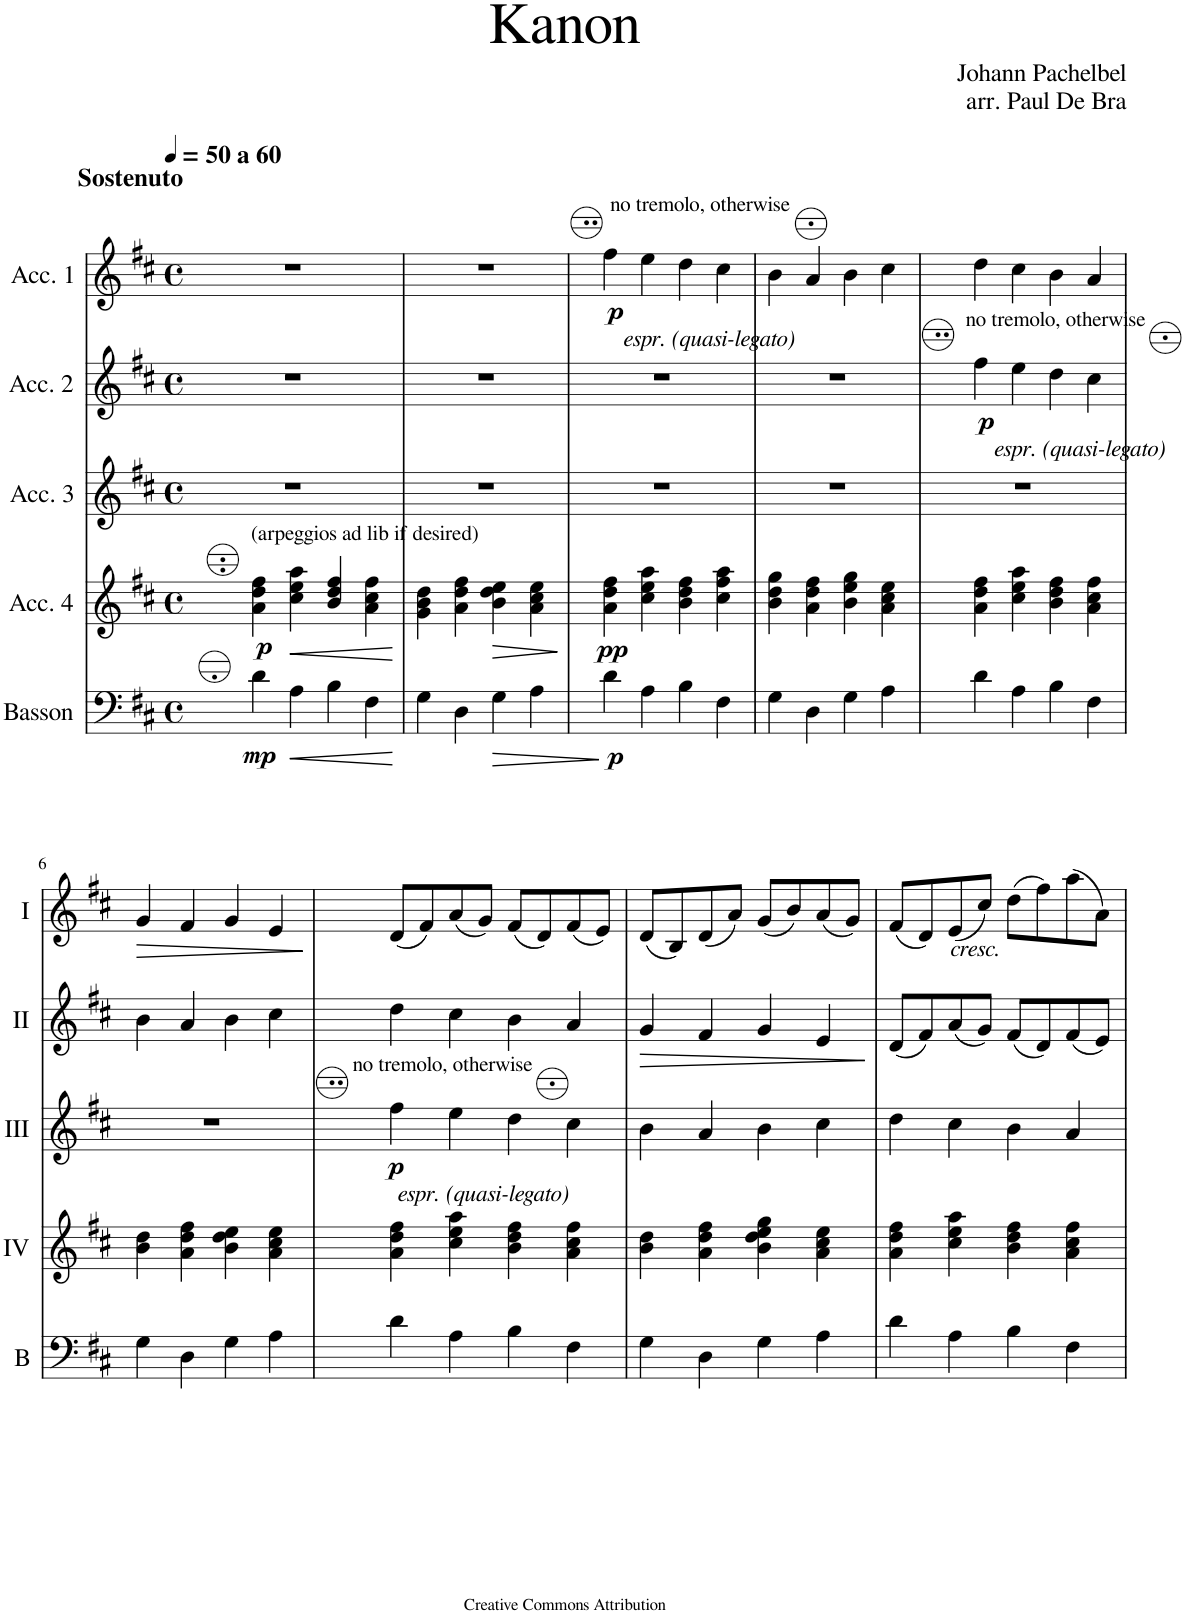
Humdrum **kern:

**kern	**dynam	**kern	**dynam	**kern	**dynam	**kern	**dynam	**kern	**dynam
*part5	*part5	*part4	*part4	*part3	*part3	*part2	*part2	*part1	*part1
*staff5	*staff5	*staff4	*staff4	*staff3	*staff3	*staff2	*staff2	*staff1	*staff1
*I"Basson	*	*I"Acc. 4	*	*I"Acc. 3	*	*I"Acc. 2	*	*I"Acc. 1	*
*I'B	*	*	*	*	*	*	*	*	*
*clefF4	*	*clefG2	*	*clefG2	*	*clefG2	*	*clefG2	*
*Trd7c12	*	*Trd7c12	*	*	*	*	*	*	*
*k[f#c#]	*	*k[f#c#]	*	*k[f#c#]	*	*k[f#c#]	*	*k[f#c#]	*
*M4/4	*	*M4/4	*	*M4/4	*	*M4/4	*	*M4/4	*
*met(c)	*	*met(c)	*	*met(c)	*	*met(c)	*	*met(c)	*
*MM50	*	*MM50	*	*MM50	*	*MM50	*	*MM50	*
=1	=1	=1	=1	=1	=1	=1	=1	=1	=1
!	!	!	!	!	!	!	!	!LO:TX:a:B:t=Sostenuto	!
!	!	!	!	!	!	!	!	!LO:TX:a:B:t=a 60	!
!	!	!LO:TX:a:t=(arpeggios ad lib if desired)	!	!	!	!	!	!	!
!	!LO:DY:b	!	!LO:DY:b	!	!	!	!	!	!
4d\	mp	4a\ 4dd\ 4ff#\	p	1r	.	1r	.	1r	.
!	!LO:HP:b	!	!LO:HP:b	!	!	!	!	!	!
4A\	<	4cc#\ 4ee\ 4aa\	<	.	.	.	.	.	.
4B\	.	4b/ 4dd/ 4ff#/	.	.	.	.	.	.	.
4F#\	.	4a\ 4cc#\ 4ff#\	.	.	.	.	.	.	.
.	[	.	[	.	.	.	.	.	.
=2	=2	=2	=2	=2	=2	=2	=2	=2	=2
4G\	.	4g\ 4b\ 4dd\	.	1r	.	1r	.	1r	.
4D\	.	4a\ 4dd\ 4ff#\	.	.	.	.	.	.	.
!	!LO:HP:b	!	!LO:HP:b	!	!	!	!	!	!
4G\	>	4b\ 4dd\ 4ee\	>	.	.	.	.	.	.
4A\	.	4a\ 4cc#\ 4ee\	.	.	.	.	.	.	.
.	]	.	]	.	.	.	.	.	.
=3	=3	=3	=3	=3	=3	=3	=3	=3	=3
!	!	!	!	!	!	!	!	!LO:TX:b:i:t=espr. (quasi-legato)	!
!	!	!	!	!	!	!	!	!LO:TX:a:t=no tremolo, otherwise	!
!	!LO:DY:b	!	!LO:DY:b	!	!	!	!	!	!LO:DY:b
4d\	p	4a\ 4dd\ 4ff#\	pp	1r	.	1r	.	4ff#\	p
4A\	.	4cc#\ 4ee\ 4aa\	.	.	.	.	.	4ee\	.
4B\	.	4b\ 4dd\ 4ff#\	.	.	.	.	.	4dd\	.
4F#\	.	4cc#\ 4ff#\ 4aa\	.	.	.	.	.	4cc#\	.
=4	=4	=4	=4	=4	=4	=4	=4	=4	=4
4G\	.	4b\ 4dd\ 4gg\	.	1r	.	1r	.	4b\	.
4D\	.	4a\ 4dd\ 4ff#\	.	.	.	.	.	4a/	.
4G\	.	4b\ 4ee\ 4gg\	.	.	.	.	.	4b\	.
4A\	.	4a\ 4cc#\ 4ee\	.	.	.	.	.	4cc#\	.
=5	=5	=5	=5	=5	=5	=5	=5	=5	=5
!	!	!	!	!	!	!LO:TX:b:i:t=espr. (quasi-legato)	!	!	!
!	!	!	!	!	!	!LO:TX:a:t=no tremolo, otherwise	!	!	!
!	!	!	!	!	!	!	!LO:DY:b	!	!
4d\	.	4a\ 4dd\ 4ff#\	.	1r	.	4ff#\	p	4dd\	.
4A\	.	4cc#\ 4ee\ 4aa\	.	.	.	4ee\	.	4cc#\	.
4B\	.	4b\ 4dd\ 4ff#\	.	.	.	4dd\	.	4b\	.
4F#\	.	4a\ 4cc#\ 4ff#\	.	.	.	4cc#\	.	4a/	.
!!LO:LB:g=z
=6	=6	=6	=6	=6	=6	=6	=6	=6	=6
!	!	!	!	!	!	!	!	!	!LO:HP:b
4G\	.	4b\ 4dd\	.	1r	.	4b\	.	4g/	>
4D\	.	4a\ 4dd\ 4ff#\	.	.	.	4a/	.	4f#/	.
4G\	.	4b\ 4dd\ 4ee\	.	.	.	4b\	.	4g/	.
4A\	.	4a\ 4cc#\ 4ee\	.	.	.	4cc#\	.	4e/	.
.	.	.	.	.	.	.	.	.	]
=7	=7	=7	=7	=7	=7	=7	=7	=7	=7
!	!	!	!	!LO:TX:b:i:t=espr. (quasi-legato)	!	!	!	!	!
!	!	!	!	!LO:TX:a:t=no tremolo, otherwise	!	!	!	!	!
!	!	!	!	!	!LO:DY:b	!	!	!	!
4d\	.	4a\ 4dd\ 4ff#\	.	4ff#\	p	4dd\	.	(8d/L	.
.	.	.	.	.	.	.	.	8f#/)	.
4A\	.	4cc#\ 4ee\ 4aa\	.	4ee\	.	4cc#\	.	(8a/	.
.	.	.	.	.	.	.	.	8g/J)	.
4B\	.	4b\ 4dd\ 4ff#\	.	4dd\	.	4b\	.	(8f#/L	.
.	.	.	.	.	.	.	.	8d/)	.
4F#\	.	4a\ 4cc#\ 4ff#\	.	4cc#\	.	4a/	.	(8f#/	.
.	.	.	.	.	.	.	.	8e/J)	.
=8	=8	=8	=8	=8	=8	=8	=8	=8	=8
!	!	!	!	!	!	!	!LO:HP:b	!	!
4G\	.	4b\ 4dd\	.	4b\	.	4g/	>	(8d/L	.
.	.	.	.	.	.	.	.	8B/)	.
4D\	.	4a\ 4dd\ 4ff#\	.	4a/	.	4f#/	.	(8d/	.
.	.	.	.	.	.	.	.	8a/J)	.
4G\	.	4b\ 4dd\ 4ee\ 4gg\	.	4b\	.	4g/	.	(8g/L	.
.	.	.	.	.	.	.	.	8b/)	.
4A\	.	4a\ 4cc#\ 4ee\	.	4cc#\	.	4e/	.	(8a/	.
.	.	.	.	.	.	.	.	8g/J)	.
.	.	.	.	.	.	.	]	.	.
=9	=9	=9	=9	=9	=9	=9	=9	=9	=9
4d\	.	4a\ 4dd\ 4ff#\	.	4dd\	.	(8d/L	.	(8f#/L	.
.	.	.	.	.	.	8f#/)	.	8d/)	.
!	!	!	!	!	!	!	!	!LO:TX:b:i:t=cresc.	!
4A\	.	4cc#\ 4ee\ 4aa\	.	4cc#\	.	(8a/	.	(8e/	.
.	.	.	.	.	.	8g/J)	.	8cc#/J)	.
4B\	.	4b\ 4dd\ 4ff#\	.	4b\	.	(8f#/L	.	(8dd\L	.
.	.	.	.	.	.	8d/)	.	8ff#\)	.
4F#\	.	4a\ 4cc#\ 4ff#\	.	4a/	.	(8f#/	.	(8aa\	.
.	.	.	.	.	.	8e/J)	.	8a\J)	.
=	=	=	=	=	=	=	=	=	=
*-	*-	*-	*-	*-	*-	*-	*-	*-	*-
